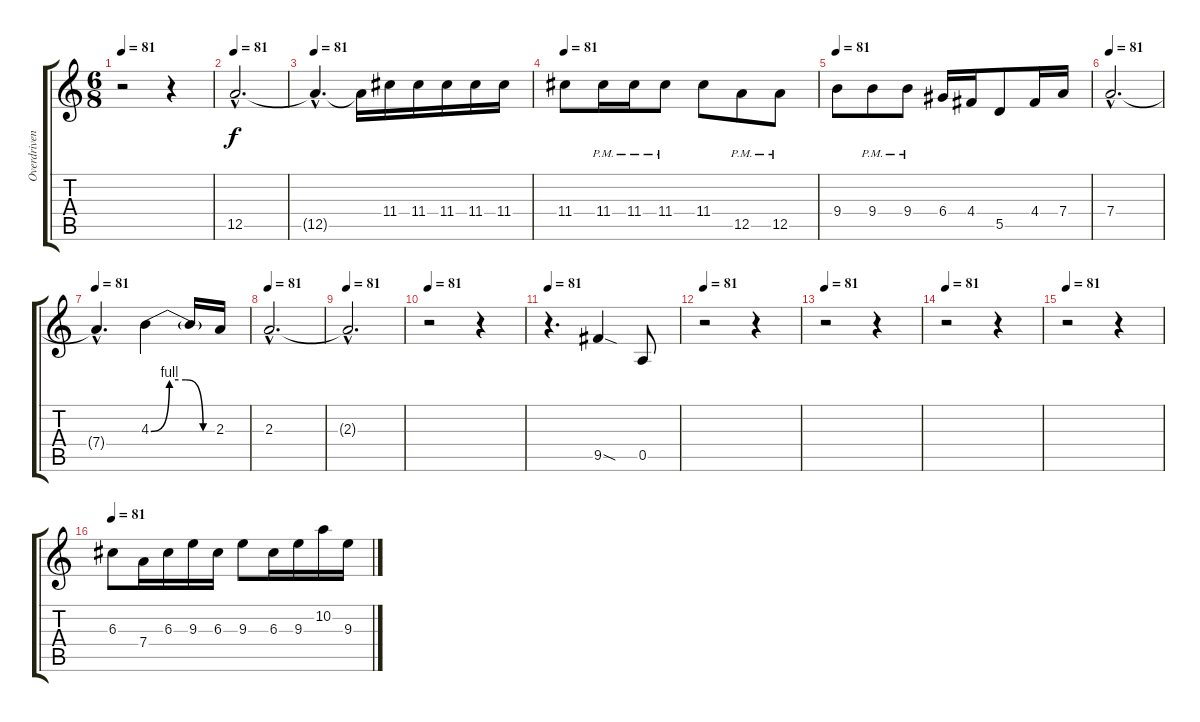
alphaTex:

\track ("Overdriven Guitar II" "Overdriven") {instrument overdrivenguitar}
\staff {score tabs}
\tuning (E4 B3 G3 D3 A2 D2) {hide}
\ts (6 8)
\tempo 81
\clef g2
\ks c
r.2{dy f} r.4 |
\tempo 81
12.5{hac}.2{d} |
\tempo 81
12.5{hac t}.4{d} 12.5{t}.16 11.4.16 11.4.16 11.4.16 11.4.16 11.4.16 |
\tempo 81
11.4.8 11.4{pm}.16 11.4{pm}.16 11.4{pm}.8 11.4.8 12.5{pm}.8 12.5{pm}.8 |
\tempo 81
9.4.8 9.4{pm}.8 9.4{pm}.8 6.4.16 4.4.16 5.5.8 4.4.16 7.4.16 |
\tempo 81
7.4{hac}.2{d} |
\tempo 81
7.4{hac t}.4{d} 4.3{be (custom 0 0 17 4 32 4 48 0 60 0)}.4 4.3{t}.16 2.3.16 |
\tempo 81
2.3{hac}.2{d} |
\tempo 81
2.3{hac t}.2{d} |
\tempo 81
r.2 r.4 |
\tempo 81
r.4{d} 9.5{sod}.4 0.5.8 |
\tempo 81
r.2 r.4 |
\tempo 81
r.2 r.4 |
\tempo 81
r.2 r.4 |
\tempo 81
r.2 r.4 |
\tempo 81
6.3.8 7.4.16 6.3.16 9.3.16 6.3.16 9.3.8 6.3.16 9.3.16 10.2.16 9.3.16
